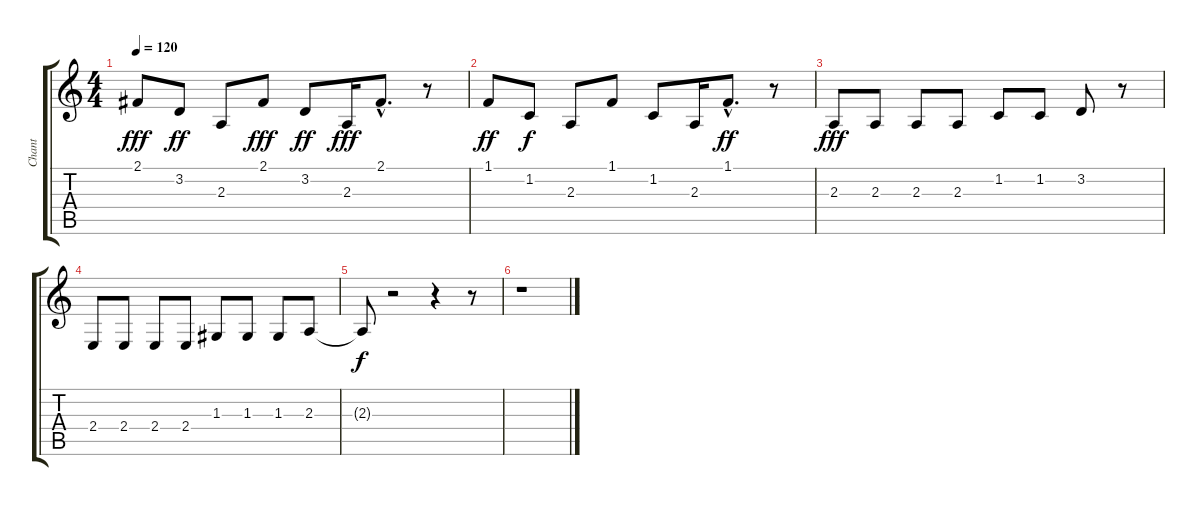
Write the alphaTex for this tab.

\track ("Chant" "Chant") {instrument clarinet}
\staff {score tabs}
\tuning (E4 B3 G3 D3 A2 E2) {hide}
\ts (4 4)
\tempo 120
\clef g2
\ks c
2.1.8{dy fff} 3.2.8{dy ff} 2.3.8 2.1.8{dy fff} 3.2.8{dy ff} 2.3.16{dy fff} 2.1{hac}.8{d} r.8 |
1.1.8{dy ff} 1.2.8{dy f} 2.3.8 1.1.8 1.2.8 2.3.16 1.1{hac}.8{d dy ff} r.8 |
2.3.8{dy fff} 2.3.8 2.3.8 2.3.8 1.2.8 1.2.8 3.2.8 r.8 |
2.4.8 2.4.8 2.4.8 2.4.8 1.3.8 1.3.8 1.3.8 2.3.8 |
2.3{t}.8{dy f} r.2 r.4 r.8 |
r.1
